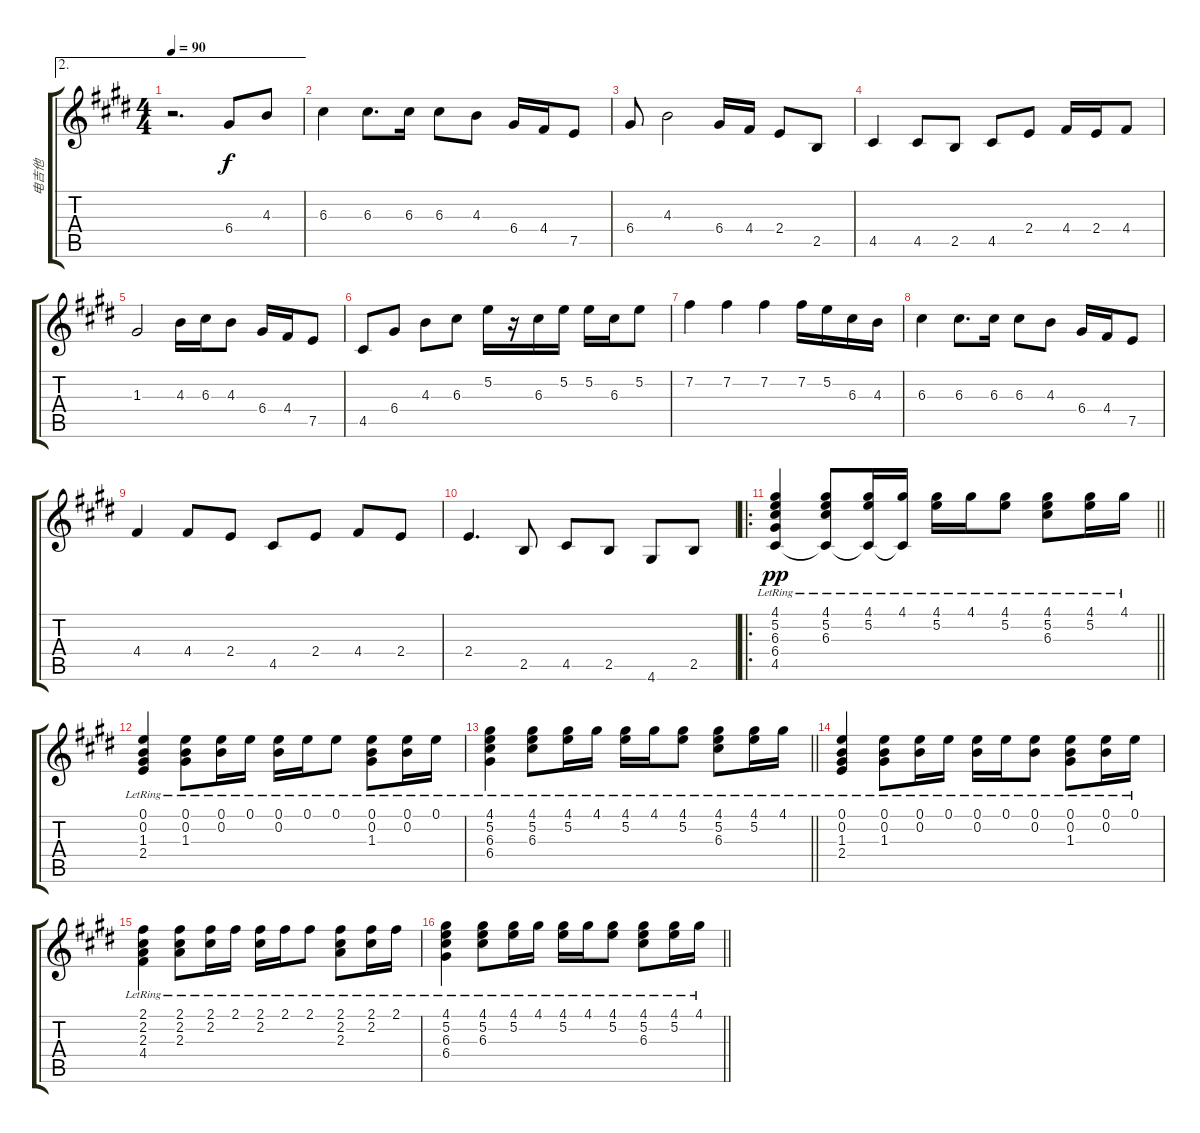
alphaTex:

\track ("电吉他" "电吉他") {solo instrument electricguitarclean}
\staff {score tabs}
\tuning (E4 B3 G3 D3 A2 E2) {hide}
\ae 2
\ts (4 4)
\tempo 90
\clef g2
\ks e
r.2{d dy pp} 6.4.8{dy f} 4.3.8 |
6.3.4 6.3.8{d} 6.3.16 6.3.8 4.3.8 6.4.16 4.4.16 7.5.8 |
6.4.8 4.3.2 6.4.16 4.4.16 2.4.8 2.5.8 |
4.5.4 4.5.8 2.5.8 4.5.8 2.4.8 4.4.16 2.4.16 4.4.8 |
1.3.2 4.3.16 6.3.16 4.3.8 6.4.16 4.4.16 7.5.8 |
4.5.8 6.4.8 4.3.8 6.3.8 5.2.16 r.16 6.3.16 5.2.16 5.2.16 6.3.16 5.2.8 |
7.2.4 7.2.4 7.2.4 7.2.16 5.2.16 6.3.16 4.3.16 |
6.3.4 6.3.8{d} 6.3.16 6.3.8 4.3.8 6.4.16 4.4.16 7.5.8 |
4.4.4 4.4.8 2.4.8 4.5.8 2.4.8 4.4.8 2.4.8 |
2.4.4{d} 2.5.8 4.5.8 2.5.8 4.6.8 2.5.8 |
\ro
\barLineRight lightlight
(4.1 5.2 6.3 6.4{lr} 4.5).4{dy pp} (4.1{lr} 5.2{lr} 6.3{lr} 4.5{t}).8 (4.1{lr} 5.2{lr} 4.5{t}).16 (4.1{lr} 4.5{t}).16 (4.1{lr} 5.2{lr}).16 4.1{lr}.16 (4.1{lr} 5.2{lr}).8 (4.1{lr} 5.2{lr} 6.3{lr}).8 (4.1{lr} 5.2{lr}).16 4.1{lr}.16 |
(0.1 0.2 1.3{lr} 2.4{lr}).4 (0.1{lr} 0.2{lr} 1.3{lr}).8 (0.1{lr} 0.2{lr}).16 0.1{lr}.16 (0.1{lr} 0.2{lr}).16 0.1{lr}.16 0.1{lr}.8 (0.1{lr} 0.2{lr} 1.3{lr}).8 (0.1{lr} 0.2{lr}).16 0.1{lr}.16 |
\barLineRight lightlight
(4.1 5.2 6.3 6.4{lr}).4 (4.1{lr} 5.2{lr} 6.3{lr}).8 (4.1{lr} 5.2{lr}).16 4.1{lr}.16 (4.1{lr} 5.2{lr}).16 4.1{lr}.16 (4.1{lr} 5.2{lr}).8 (4.1{lr} 5.2{lr} 6.3{lr}).8 (4.1{lr} 5.2{lr}).16 4.1{lr}.16 |
(0.1 0.2 1.3 2.4{lr}).4 (0.1{lr} 0.2{lr} 1.3{lr}).8 (0.1{lr} 0.2{lr}).16 0.1{lr}.16 (0.1{lr} 0.2{lr}).16 0.1{lr}.16 (0.1{lr} 0.2{lr}).8 (0.1{lr} 0.2{lr} 1.3{lr}).8 (0.1{lr} 0.2{lr}).16 0.1{lr}.16 |
(2.1 2.2 2.3 4.4{lr}).4 (2.1{lr} 2.2 2.3{lr}).8 (2.1{lr} 2.2).16 2.1{lr}.16 (2.1{lr} 2.2).16 2.1{lr}.16 2.1{lr}.8 (2.1{lr} 2.2 2.3{lr}).8 (2.1{lr} 2.2).16 2.1{lr}.16 |
\barLineRight lightlight
(4.1 5.2 6.3 6.4{lr}).4 (4.1{lr} 5.2{lr} 6.3{lr}).8 (4.1{lr} 5.2{lr}).16 4.1{lr}.16 (4.1{lr} 5.2{lr}).16 4.1{lr}.16 (4.1{lr} 5.2{lr}).8 (4.1{lr} 5.2{lr} 6.3{lr}).8 (4.1{lr} 5.2{lr}).16 4.1{lr}.16
